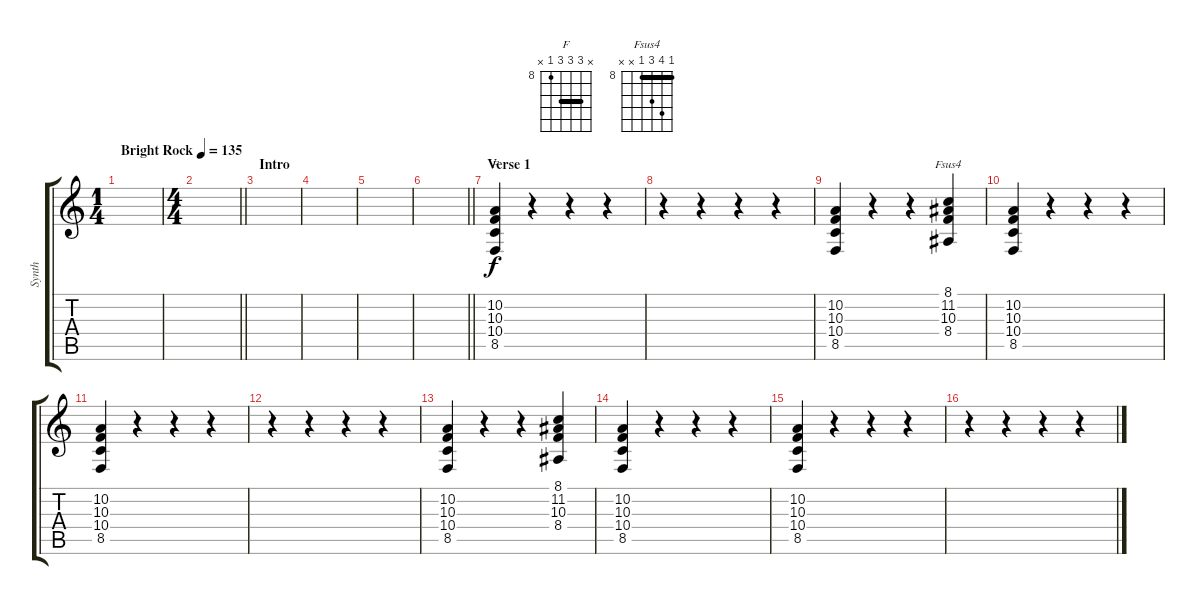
\track ("Synth" "Synth") {instrument lead2sawtooth}
\staff {score tabs}
\tuning (E4 B3 G3 D3 A2 E2) {hide}
\chord ("F" x 10 10 10 8 x) {firstfret 8 barre 10}
\chord ("Fsus4" 8 11 10 8 x x) {firstfret 8 barre 8}
\ts (1 4)
\tempo (135 "Bright Rock")
\clef g2
\ks c
|
\ts (4 4)
\barLineRight lightlight
|
\section ("" "Intro")
|
|
|
\barLineRight lightlight
|
\section ("" "Verse 1")
(10.2 10.3 10.4 8.5).4{ch "F"} r.4 r.4 r.4 |
r.4 r.4 r.4 r.4 |
(10.2 10.3 10.4 8.5).4 r.4 r.4 (8.1 11.2 10.3 8.4).4{ch "Fsus4"} |
(10.2 10.3 10.4 8.5).4 r.4 r.4 r.4 |
(10.2 10.3 10.4 8.5).4 r.4 r.4 r.4 |
r.4 r.4 r.4 r.4 |
(10.2 10.3 10.4 8.5).4 r.4 r.4 (8.1 11.2 10.3 8.4).4 |
(10.2 10.3 10.4 8.5).4 r.4 r.4 r.4 |
(10.2 10.3 10.4 8.5).4 r.4 r.4 r.4 |
r.4 r.4 r.4 r.4
